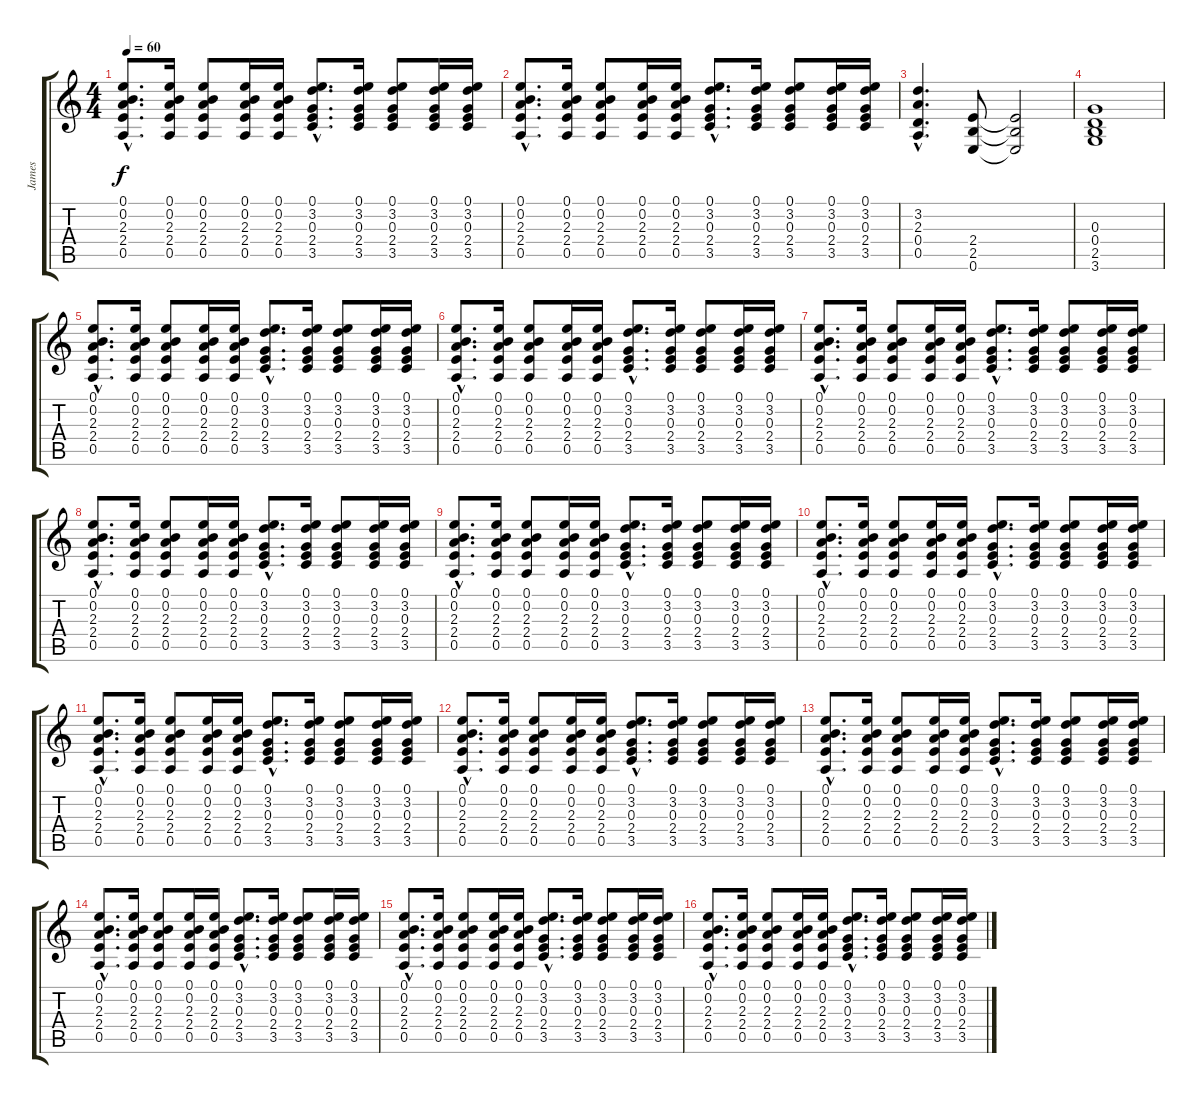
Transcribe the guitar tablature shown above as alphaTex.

\track ("James" "James") {instrument overdrivenguitar}
\staff {score tabs}
\tuning (E4 B3 G3 D3 A2 E2) {hide}
\ts (4 4)
\tempo 60
\clef g2
\ks c
(0.1{hac} 0.2{hac} 2.3{hac} 2.4{hac} 0.5{hac}).8{d dy f} (0.1 0.2 2.3 2.4 0.5).16 (0.1 0.2 2.3 2.4 0.5).8 (0.1 0.2 2.3 2.4 0.5).16 (0.1 0.2 2.3 2.4 0.5).16 (0.1{hac} 3.2{hac} 0.3{hac} 2.4{hac} 3.5{hac}).8{d} (0.1 3.2 0.3 2.4 3.5).16 (0.1 3.2 0.3 2.4 3.5).8 (0.1 3.2 0.3 2.4 3.5).16 (0.1 3.2 0.3 2.4 3.5).16 |
(0.1{hac} 0.2{hac} 2.3{hac} 2.4{hac} 0.5{hac}).8{d} (0.1 0.2 2.3 2.4 0.5).16 (0.1 0.2 2.3 2.4 0.5).8 (0.1 0.2 2.3 2.4 0.5).16 (0.1 0.2 2.3 2.4 0.5).16 (0.1{hac} 3.2{hac} 0.3{hac} 2.4{hac} 3.5{hac}).8{d} (0.1 3.2 0.3 2.4 3.5).16 (0.1 3.2 0.3 2.4 3.5).8 (0.1 3.2 0.3 2.4 3.5).16 (0.1 3.2 0.3 2.4 3.5).16 |
(3.2{hac} 2.3{hac} 0.4{hac} 0.5{hac}).4{d} (2.4 2.5 0.6).8 (2.4{t} 2.5{t} 0.6{t}).2 |
(0.3 0.4 2.5 3.6).1 |
(0.1{hac} 0.2{hac} 2.3{hac} 2.4{hac} 0.5{hac}).8{d} (0.1 0.2 2.3 2.4 0.5).16 (0.1 0.2 2.3 2.4 0.5).8 (0.1 0.2 2.3 2.4 0.5).16 (0.1 0.2 2.3 2.4 0.5).16 (0.1{hac} 3.2{hac} 0.3{hac} 2.4{hac} 3.5{hac}).8{d} (0.1 3.2 0.3 2.4 3.5).16 (0.1 3.2 0.3 2.4 3.5).8 (0.1 3.2 0.3 2.4 3.5).16 (0.1 3.2 0.3 2.4 3.5).16 |
(0.1{hac} 0.2{hac} 2.3{hac} 2.4{hac} 0.5{hac}).8{d} (0.1 0.2 2.3 2.4 0.5).16 (0.1 0.2 2.3 2.4 0.5).8 (0.1 0.2 2.3 2.4 0.5).16 (0.1 0.2 2.3 2.4 0.5).16 (0.1{hac} 3.2{hac} 0.3{hac} 2.4{hac} 3.5{hac}).8{d} (0.1 3.2 0.3 2.4 3.5).16 (0.1 3.2 0.3 2.4 3.5).8 (0.1 3.2 0.3 2.4 3.5).16 (0.1 3.2 0.3 2.4 3.5).16 |
(0.1{hac} 0.2{hac} 2.3{hac} 2.4{hac} 0.5{hac}).8{d} (0.1 0.2 2.3 2.4 0.5).16 (0.1 0.2 2.3 2.4 0.5).8 (0.1 0.2 2.3 2.4 0.5).16 (0.1 0.2 2.3 2.4 0.5).16 (0.1{hac} 3.2{hac} 0.3{hac} 2.4{hac} 3.5{hac}).8{d} (0.1 3.2 0.3 2.4 3.5).16 (0.1 3.2 0.3 2.4 3.5).8 (0.1 3.2 0.3 2.4 3.5).16 (0.1 3.2 0.3 2.4 3.5).16 |
(0.1{hac} 0.2{hac} 2.3{hac} 2.4{hac} 0.5{hac}).8{d} (0.1 0.2 2.3 2.4 0.5).16 (0.1 0.2 2.3 2.4 0.5).8 (0.1 0.2 2.3 2.4 0.5).16 (0.1 0.2 2.3 2.4 0.5).16 (0.1{hac} 3.2{hac} 0.3{hac} 2.4{hac} 3.5{hac}).8{d} (0.1 3.2 0.3 2.4 3.5).16 (0.1 3.2 0.3 2.4 3.5).8 (0.1 3.2 0.3 2.4 3.5).16 (0.1 3.2 0.3 2.4 3.5).16 |
(0.1{hac} 0.2{hac} 2.3{hac} 2.4{hac} 0.5{hac}).8{d} (0.1 0.2 2.3 2.4 0.5).16 (0.1 0.2 2.3 2.4 0.5).8 (0.1 0.2 2.3 2.4 0.5).16 (0.1 0.2 2.3 2.4 0.5).16 (0.1{hac} 3.2{hac} 0.3{hac} 2.4{hac} 3.5{hac}).8{d} (0.1 3.2 0.3 2.4 3.5).16 (0.1 3.2 0.3 2.4 3.5).8 (0.1 3.2 0.3 2.4 3.5).16 (0.1 3.2 0.3 2.4 3.5).16 |
(0.1{hac} 0.2{hac} 2.3{hac} 2.4{hac} 0.5{hac}).8{d} (0.1 0.2 2.3 2.4 0.5).16 (0.1 0.2 2.3 2.4 0.5).8 (0.1 0.2 2.3 2.4 0.5).16 (0.1 0.2 2.3 2.4 0.5).16 (0.1{hac} 3.2{hac} 0.3{hac} 2.4{hac} 3.5{hac}).8{d} (0.1 3.2 0.3 2.4 3.5).16 (0.1 3.2 0.3 2.4 3.5).8 (0.1 3.2 0.3 2.4 3.5).16 (0.1 3.2 0.3 2.4 3.5).16 |
(0.1{hac} 0.2{hac} 2.3{hac} 2.4{hac} 0.5{hac}).8{d} (0.1 0.2 2.3 2.4 0.5).16 (0.1 0.2 2.3 2.4 0.5).8 (0.1 0.2 2.3 2.4 0.5).16 (0.1 0.2 2.3 2.4 0.5).16 (0.1{hac} 3.2{hac} 0.3{hac} 2.4{hac} 3.5{hac}).8{d} (0.1 3.2 0.3 2.4 3.5).16 (0.1 3.2 0.3 2.4 3.5).8 (0.1 3.2 0.3 2.4 3.5).16 (0.1 3.2 0.3 2.4 3.5).16 |
(0.1{hac} 0.2{hac} 2.3{hac} 2.4{hac} 0.5{hac}).8{d} (0.1 0.2 2.3 2.4 0.5).16 (0.1 0.2 2.3 2.4 0.5).8 (0.1 0.2 2.3 2.4 0.5).16 (0.1 0.2 2.3 2.4 0.5).16 (0.1{hac} 3.2{hac} 0.3{hac} 2.4{hac} 3.5{hac}).8{d} (0.1 3.2 0.3 2.4 3.5).16 (0.1 3.2 0.3 2.4 3.5).8 (0.1 3.2 0.3 2.4 3.5).16 (0.1 3.2 0.3 2.4 3.5).16 |
(0.1{hac} 0.2{hac} 2.3{hac} 2.4{hac} 0.5{hac}).8{d} (0.1 0.2 2.3 2.4 0.5).16 (0.1 0.2 2.3 2.4 0.5).8 (0.1 0.2 2.3 2.4 0.5).16 (0.1 0.2 2.3 2.4 0.5).16 (0.1{hac} 3.2{hac} 0.3{hac} 2.4{hac} 3.5{hac}).8{d} (0.1 3.2 0.3 2.4 3.5).16 (0.1 3.2 0.3 2.4 3.5).8 (0.1 3.2 0.3 2.4 3.5).16 (0.1 3.2 0.3 2.4 3.5).16 |
(0.1{hac} 0.2{hac} 2.3{hac} 2.4{hac} 0.5{hac}).8{d} (0.1 0.2 2.3 2.4 0.5).16 (0.1 0.2 2.3 2.4 0.5).8 (0.1 0.2 2.3 2.4 0.5).16 (0.1 0.2 2.3 2.4 0.5).16 (0.1{hac} 3.2{hac} 0.3{hac} 2.4{hac} 3.5{hac}).8{d} (0.1 3.2 0.3 2.4 3.5).16 (0.1 3.2 0.3 2.4 3.5).8 (0.1 3.2 0.3 2.4 3.5).16 (0.1 3.2 0.3 2.4 3.5).16 |
(0.1{hac} 0.2{hac} 2.3{hac} 2.4{hac} 0.5{hac}).8{d} (0.1 0.2 2.3 2.4 0.5).16 (0.1 0.2 2.3 2.4 0.5).8 (0.1 0.2 2.3 2.4 0.5).16 (0.1 0.2 2.3 2.4 0.5).16 (0.1{hac} 3.2{hac} 0.3{hac} 2.4{hac} 3.5{hac}).8{d} (0.1 3.2 0.3 2.4 3.5).16 (0.1 3.2 0.3 2.4 3.5).8 (0.1 3.2 0.3 2.4 3.5).16 (0.1 3.2 0.3 2.4 3.5).16 |
(0.1{hac} 0.2{hac} 2.3{hac} 2.4{hac} 0.5{hac}).8{d} (0.1 0.2 2.3 2.4 0.5).16 (0.1 0.2 2.3 2.4 0.5).8 (0.1 0.2 2.3 2.4 0.5).16 (0.1 0.2 2.3 2.4 0.5).16 (0.1{hac} 3.2{hac} 0.3{hac} 2.4{hac} 3.5{hac}).8{d} (0.1 3.2 0.3 2.4 3.5).16 (0.1 3.2 0.3 2.4 3.5).8 (0.1 3.2 0.3 2.4 3.5).16 (0.1 3.2 0.3 2.4 3.5).16
